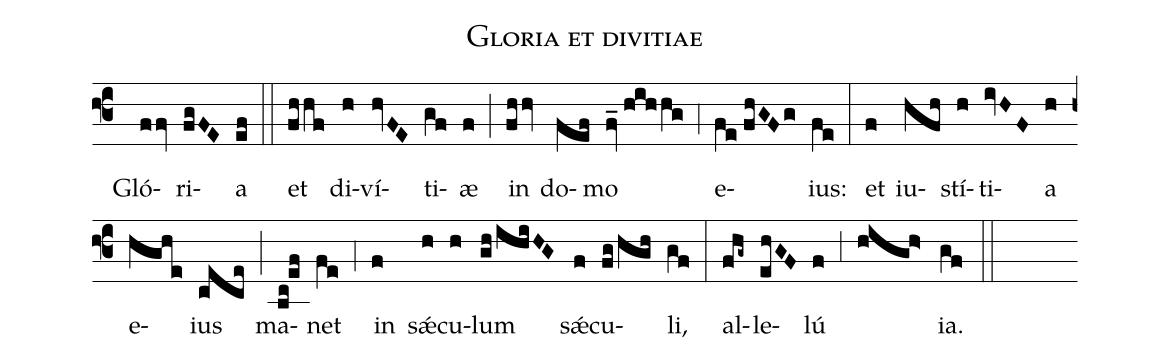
name:Gloria et divitiae;
mode:II;
office-part:Offertoria;
%%
(f3) () Gló(ffv)ri(fgFE)a(ef) (::) et(fhhf) di(h)ví(hvFE)ti(gf)æ(f) (;) in(fhhv) do(fef)mo(fv_//hihhg) (,4) e(fe//fhGFg)ius:(fe) (:) et(f) iu(hfh)stí(h)ti(ivHF)a(h) e(hghe)ius(cece) (;) ma(bc!ef)net(fe) (,4) in(f) sǽ(h)cu(h)lum(gh/ihiHG) sǽ(f)cu(fg/hgh)li,(gf) (:) al(fhg~)le(ehGF)lú(f)(,3)(high>)ia.(gf) (::)
